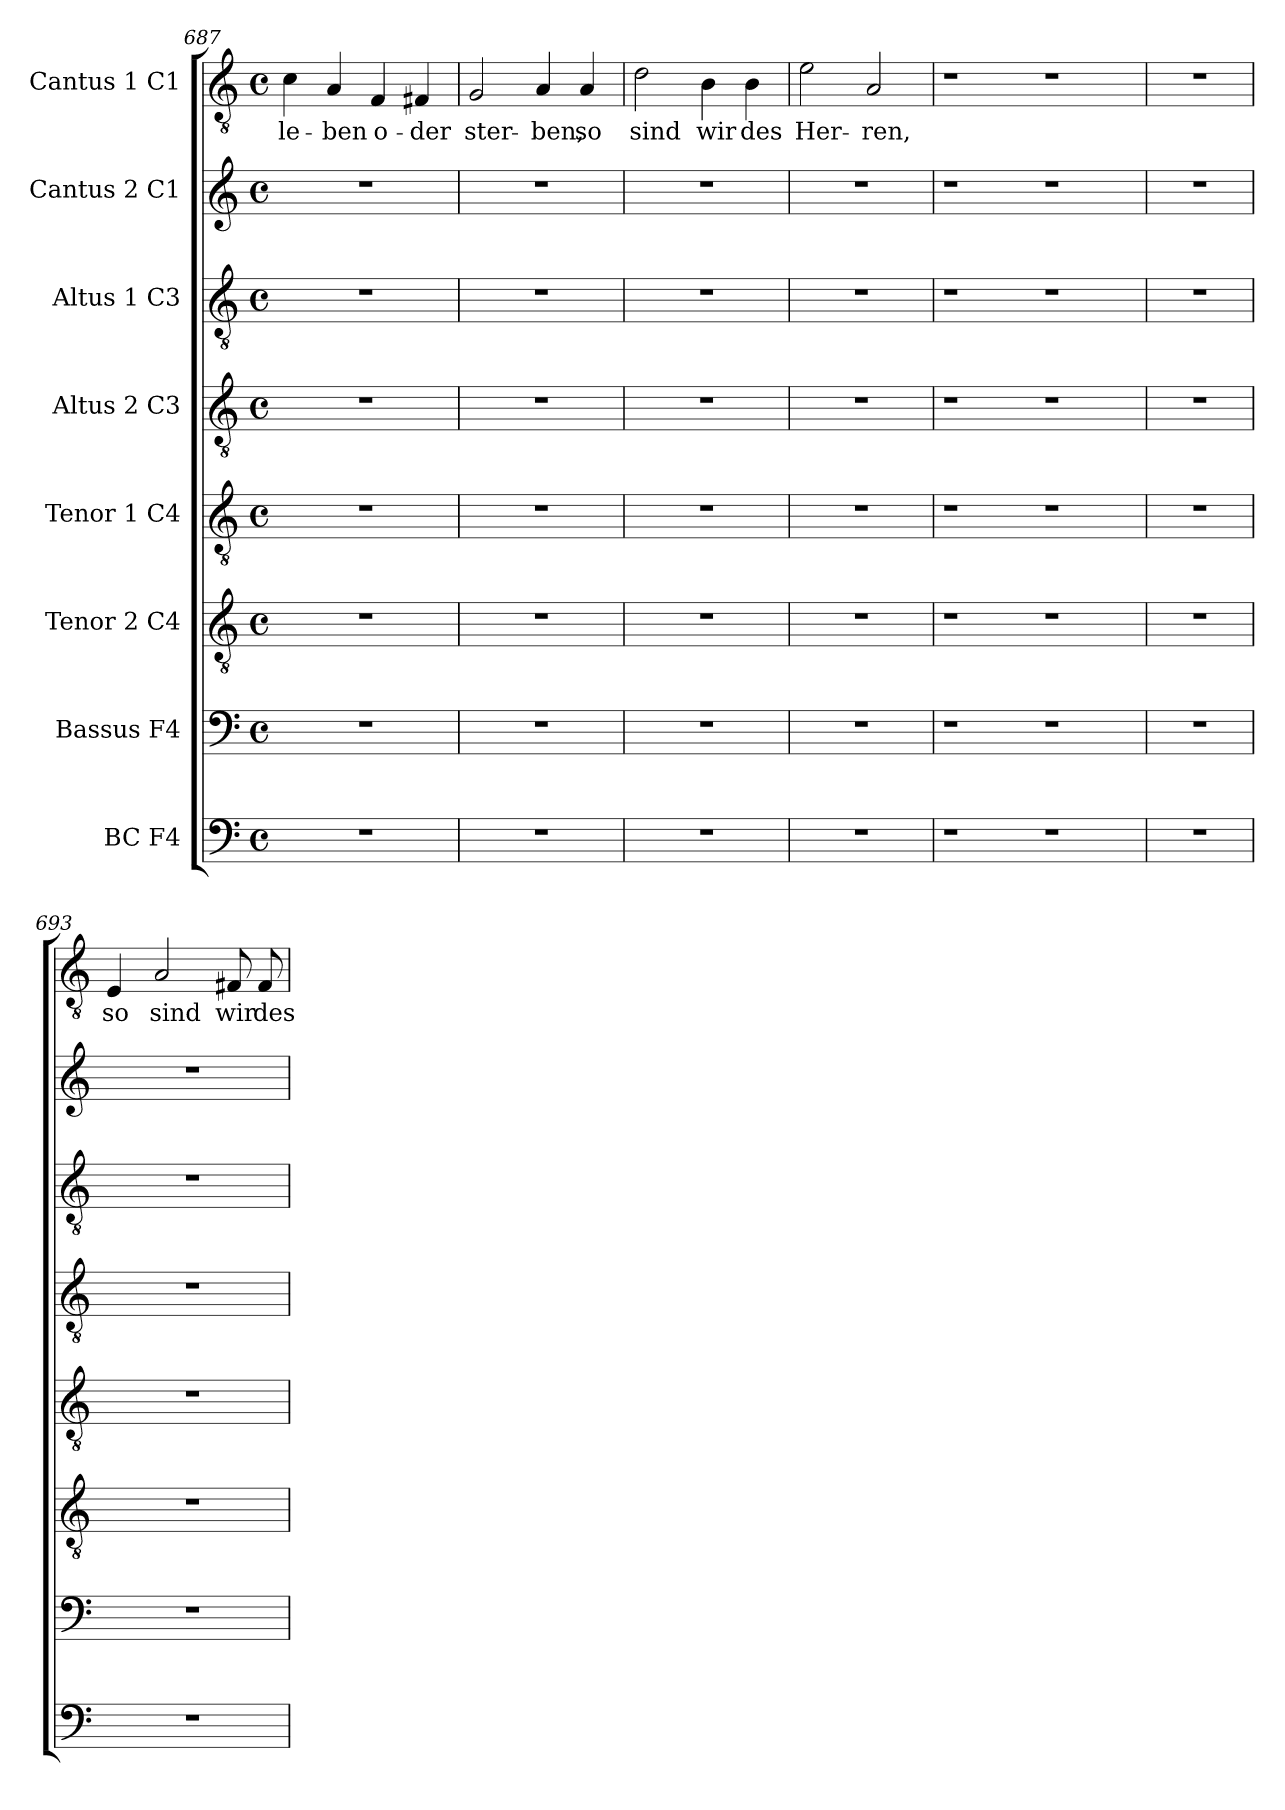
**kern	**kern	**kern	**kern	**kern	**kern	**kern	**kern	**text
*part8	*part7	*part6	*part5	*part4	*part3	*part2	*part1	*part1
*staff8	*staff7	*staff6	*staff5	*staff4	*staff3	*staff2	*staff1	*staff1
*I"BC  F4	*I"Bassus  F4	*I"Tenor 2  C4	*I"Tenor 1  C4	*I"Altus 2  C3	*I"Altus 1  C3	*I"Cantus 2  C1	*I"Cantus 1  C1	*
*clefF4	*clefF4	*clefGv2	*clefGv2	*clefGv2	*clefGv2	*clefG2	*clefGv2	*
*k[]	*k[]	*k[]	*k[]	*k[]	*k[]	*k[]	*k[]	*
*C:	*C:	*C:	*C:	*C:	*C:	*C:	*C:	*
*M4/4	*M4/4	*M4/4	*M4/4	*M4/4	*M4/4	*M4/4	*M4/4	*
*met(c)	*met(c)	*met(c)	*met(c)	*met(c)	*met(c)	*met(c)	*met(c)	*
=687	=687	=687	=687	=687	=687	=687	=687	=687
!	!	!	!	!	!	!	!	!LO:LY:b:cj
1r	1r	1r	1r	1r	1r	1r	4c\	le-
!	!	!	!	!	!	!	!	!LO:LY:b:cj
.	.	.	.	.	.	.	4A/	-ben
!	!	!	!	!	!	!	!	!LO:LY:b:cj
.	.	.	.	.	.	.	4F/	o-
!	!	!	!	!	!	!	!	!LO:LY:b:cj
.	.	.	.	.	.	.	4F#X/	-der
=688	=688	=688	=688	=688	=688	=688	=688	=688
!	!	!	!	!	!	!	!	!LO:LY:b:cj
1r	1r	1r	1r	1r	1r	1r	2G/	ster-
!	!	!	!	!	!	!	!	!LO:LY:b:cj
.	.	.	.	.	.	.	4A/	-ben,
!	!	!	!	!	!	!	!	!LO:LY:b:cj
.	.	.	.	.	.	.	4A/	so
=689	=689	=689	=689	=689	=689	=689	=689	=689
!	!	!	!	!	!	!	!	!LO:LY:b:cj
1r	1r	1r	1r	1r	1r	1r	2d\	sind
!	!	!	!	!	!	!	!	!LO:LY:b:cj
.	.	.	.	.	.	.	4B\	wir
!	!	!	!	!	!	!	!	!LO:LY:b:cj
.	.	.	.	.	.	.	4B\	des
=690	=690	=690	=690	=690	=690	=690	=690	=690
!	!	!	!	!	!	!	!	!LO:LY:b:cj
1r	1r	1r	1r	1r	1r	1r	2e\	Her-
!	!	!	!	!	!	!	!	!LO:LY:b:cj
.	.	.	.	.	.	.	2A/	-ren,
=691	=691	=691	=691	=691	=691	=691	=691	=691
1r	1r	1r	1r	1r	1r	1r	1r	.
1r	1r	1r	1r	1r	1r	1r	1r	.
=692	=692	=692	=692	=692	=692	=692	=692	=692
1r	1r	1r	1r	1r	1r	1r	1r	.
!!LO:LB:g=z
=693	=693	=693	=693	=693	=693	=693	=693	=693
!	!	!	!	!	!	!	!	!LO:LY:b:cj
1r	1r	1r	1r	1r	1r	1r	4E/	so
!	!	!	!	!	!	!	!	!LO:LY:b:cj
.	.	.	.	.	.	.	2A/	sind
!	!	!	!	!	!	!	!	!LO:LY:b:cj
.	.	.	.	.	.	.	8F#X/	wir
!	!	!	!	!	!	!	!	!LO:LY:b:cj
.	.	.	.	.	.	.	8F#/	des
=	=	=	=	=	=	=	=	=
*-	*-	*-	*-	*-	*-	*-	*-	*-
